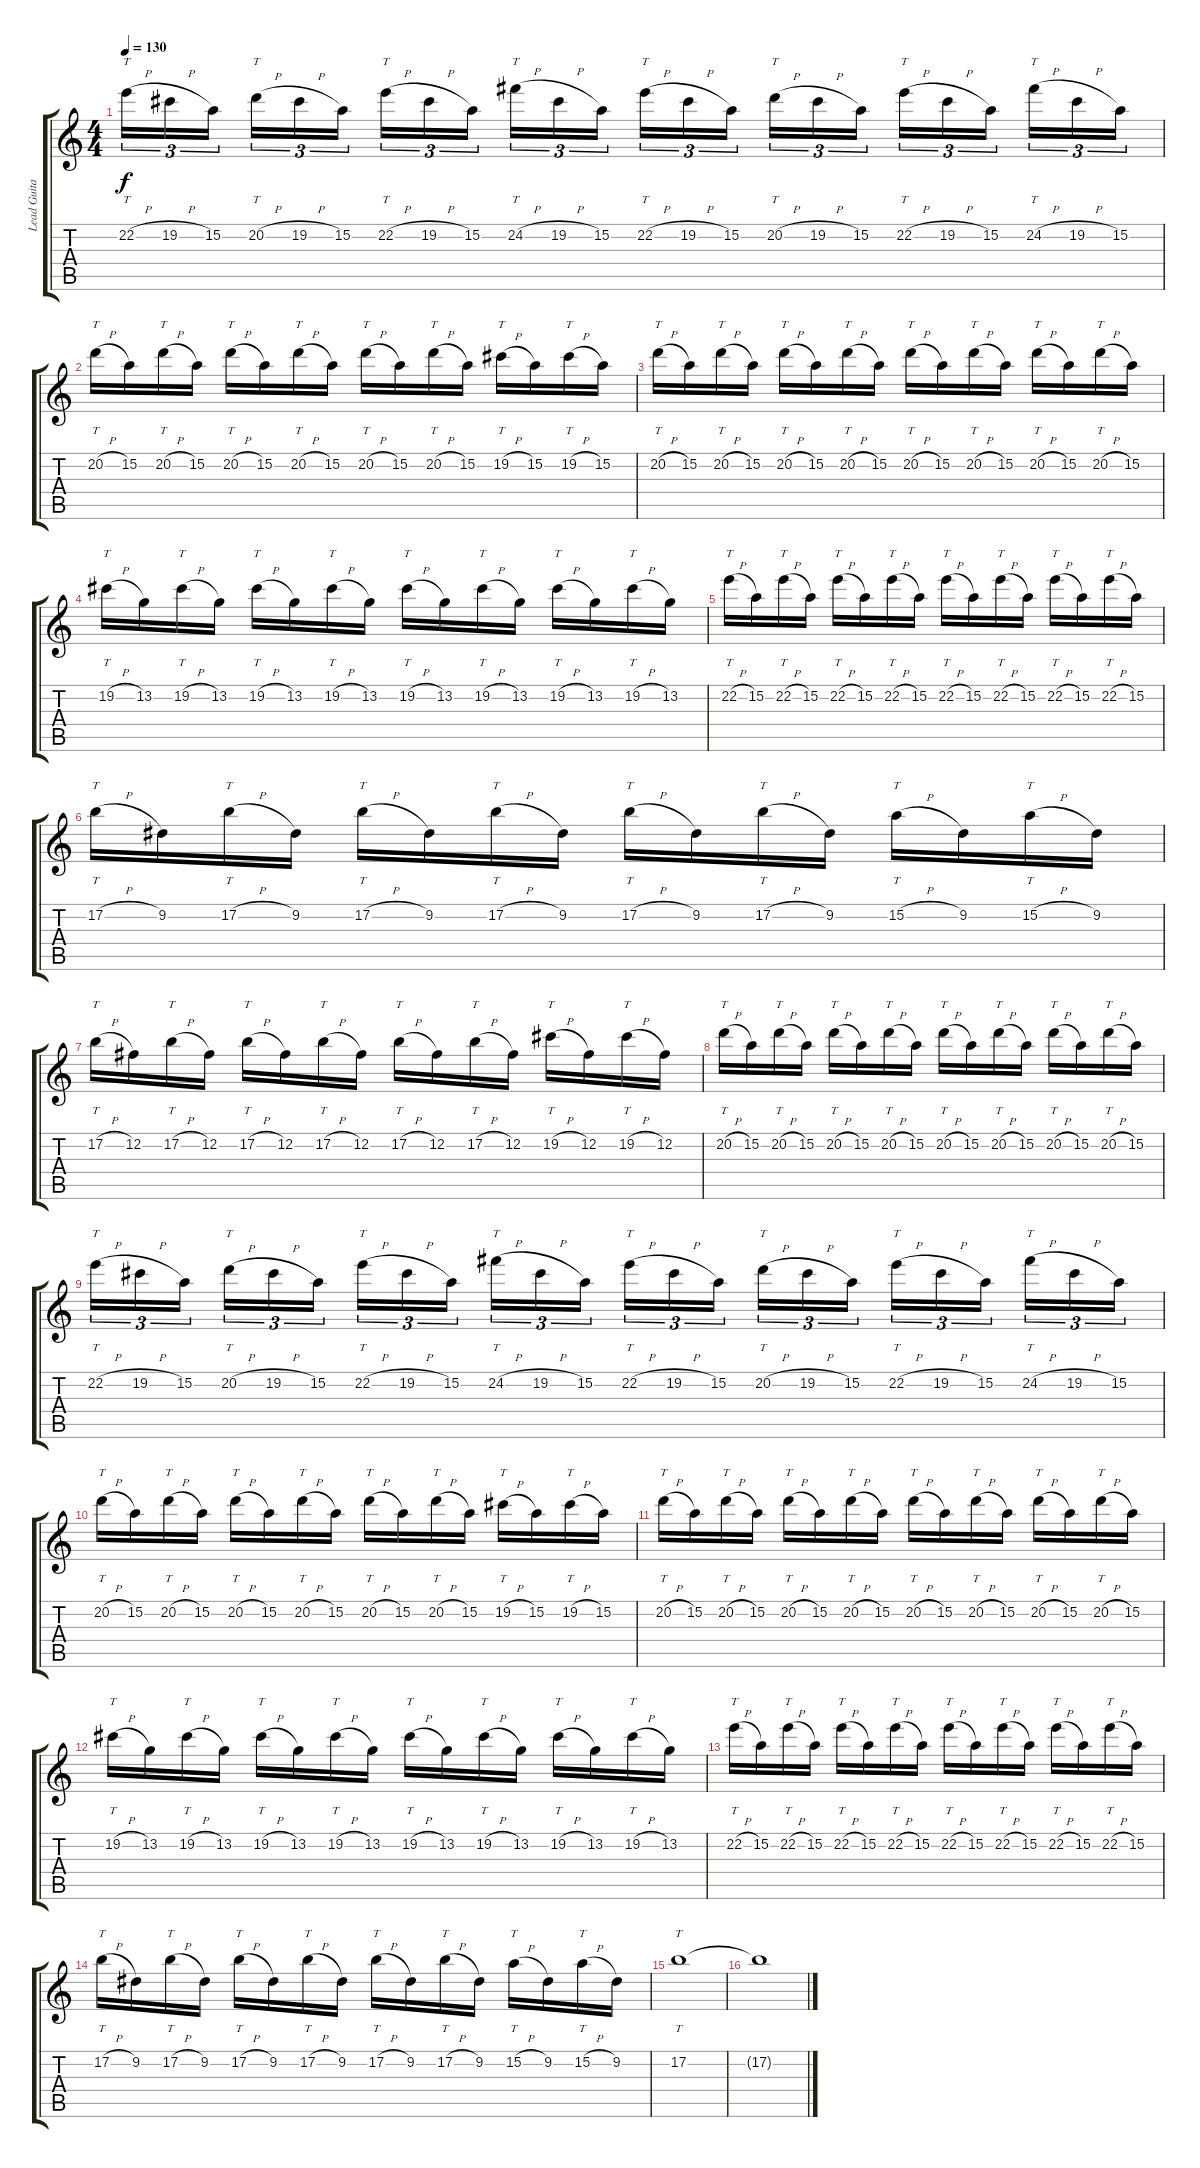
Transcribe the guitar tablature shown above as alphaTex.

\track ("Lead Guitar" "Lead Guita") {instrument distortionguitar}
\staff {score tabs}
\tuning (B3 Gb3 D3 A2 E2 B1) {hide}
\ts (4 4)
\tempo 130
\clef g2
\ks c
22.2{h}.16{tt tu (3 2) dy f} 19.2{h}.16{tu (3 2)} 15.2.16{tu (3 2) beam splitsecondary} 20.2{h}.16{tt tu (3 2)} 19.2{h}.16{tu (3 2)} 15.2.16{tu (3 2)} 22.2{h}.16{tt tu (3 2)} 19.2{h}.16{tu (3 2)} 15.2.16{tu (3 2) beam splitsecondary} 24.2{h}.16{tt tu (3 2)} 19.2{h}.16{tu (3 2)} 15.2.16{tu (3 2)} 22.2{h}.16{tt tu (3 2)} 19.2{h}.16{tu (3 2)} 15.2.16{tu (3 2) beam splitsecondary} 20.2{h}.16{tt tu (3 2)} 19.2{h}.16{tu (3 2)} 15.2.16{tu (3 2)} 22.2{h}.16{tt tu (3 2)} 19.2{h}.16{tu (3 2)} 15.2.16{tu (3 2) beam splitsecondary} 24.2{h}.16{tt tu (3 2)} 19.2{h}.16{tu (3 2)} 15.2.16{tu (3 2)} |
20.2{h}.16{tt} 15.2.16 20.2{h}.16{tt} 15.2.16 20.2{h}.16{tt} 15.2.16 20.2{h}.16{tt} 15.2.16 20.2{h}.16{tt} 15.2.16 20.2{h}.16{tt} 15.2.16 19.2{h}.16{tt} 15.2.16 19.2{h}.16{tt} 15.2.16 |
20.2{h}.16{tt} 15.2.16 20.2{h}.16{tt} 15.2.16 20.2{h}.16{tt} 15.2.16 20.2{h}.16{tt} 15.2.16 20.2{h}.16{tt} 15.2.16 20.2{h}.16{tt} 15.2.16 20.2{h}.16{tt} 15.2.16 20.2{h}.16{tt} 15.2.16 |
19.2{h}.16{tt} 13.2.16 19.2{h}.16{tt} 13.2.16 19.2{h}.16{tt} 13.2.16 19.2{h}.16{tt} 13.2.16 19.2{h}.16{tt} 13.2.16 19.2{h}.16{tt} 13.2.16 19.2{h}.16{tt} 13.2.16 19.2{h}.16{tt} 13.2.16 |
22.2{h}.16{tt} 15.2.16 22.2{h}.16{tt} 15.2.16 22.2{h}.16{tt} 15.2.16 22.2{h}.16{tt} 15.2.16 22.2{h}.16{tt} 15.2.16 22.2{h}.16{tt} 15.2.16 22.2{h}.16{tt} 15.2.16 22.2{h}.16{tt} 15.2.16 |
17.2{h}.16{tt} 9.2.16 17.2{h}.16{tt} 9.2.16 17.2{h}.16{tt} 9.2.16 17.2{h}.16{tt} 9.2.16 17.2{h}.16{tt} 9.2.16 17.2{h}.16{tt} 9.2.16 15.2{h}.16{tt} 9.2.16 15.2{h}.16{tt} 9.2.16 |
17.2{h}.16{tt} 12.2.16 17.2{h}.16{tt} 12.2.16 17.2{h}.16{tt} 12.2.16 17.2{h}.16{tt} 12.2.16 17.2{h}.16{tt} 12.2.16 17.2{h}.16{tt} 12.2.16 19.2{h}.16{tt} 12.2.16 19.2{h}.16{tt} 12.2.16 |
20.2{h}.16{tt} 15.2.16 20.2{h}.16{tt} 15.2.16 20.2{h}.16{tt} 15.2.16 20.2{h}.16{tt} 15.2.16 20.2{h}.16{tt} 15.2.16 20.2{h}.16{tt} 15.2.16 20.2{h}.16{tt} 15.2.16 20.2{h}.16{tt} 15.2.16 |
22.2{h}.16{tt tu (3 2)} 19.2{h}.16{tu (3 2)} 15.2.16{tu (3 2) beam splitsecondary} 20.2{h}.16{tt tu (3 2)} 19.2{h}.16{tu (3 2)} 15.2.16{tu (3 2)} 22.2{h}.16{tt tu (3 2)} 19.2{h}.16{tu (3 2)} 15.2.16{tu (3 2) beam splitsecondary} 24.2{h}.16{tt tu (3 2)} 19.2{h}.16{tu (3 2)} 15.2.16{tu (3 2)} 22.2{h}.16{tt tu (3 2)} 19.2{h}.16{tu (3 2)} 15.2.16{tu (3 2) beam splitsecondary} 20.2{h}.16{tt tu (3 2)} 19.2{h}.16{tu (3 2)} 15.2.16{tu (3 2)} 22.2{h}.16{tt tu (3 2)} 19.2{h}.16{tu (3 2)} 15.2.16{tu (3 2) beam splitsecondary} 24.2{h}.16{tt tu (3 2)} 19.2{h}.16{tu (3 2)} 15.2.16{tu (3 2)} |
20.2{h}.16{tt} 15.2.16 20.2{h}.16{tt} 15.2.16 20.2{h}.16{tt} 15.2.16 20.2{h}.16{tt} 15.2.16 20.2{h}.16{tt} 15.2.16 20.2{h}.16{tt} 15.2.16 19.2{h}.16{tt} 15.2.16 19.2{h}.16{tt} 15.2.16 |
20.2{h}.16{tt} 15.2.16 20.2{h}.16{tt} 15.2.16 20.2{h}.16{tt} 15.2.16 20.2{h}.16{tt} 15.2.16 20.2{h}.16{tt} 15.2.16 20.2{h}.16{tt} 15.2.16 20.2{h}.16{tt} 15.2.16 20.2{h}.16{tt} 15.2.16 |
19.2{h}.16{tt} 13.2.16 19.2{h}.16{tt} 13.2.16 19.2{h}.16{tt} 13.2.16 19.2{h}.16{tt} 13.2.16 19.2{h}.16{tt} 13.2.16 19.2{h}.16{tt} 13.2.16 19.2{h}.16{tt} 13.2.16 19.2{h}.16{tt} 13.2.16 |
22.2{h}.16{tt} 15.2.16 22.2{h}.16{tt} 15.2.16 22.2{h}.16{tt} 15.2.16 22.2{h}.16{tt} 15.2.16 22.2{h}.16{tt} 15.2.16 22.2{h}.16{tt} 15.2.16 22.2{h}.16{tt} 15.2.16 22.2{h}.16{tt} 15.2.16 |
17.2{h}.16{tt} 9.2.16 17.2{h}.16{tt} 9.2.16 17.2{h}.16{tt} 9.2.16 17.2{h}.16{tt} 9.2.16 17.2{h}.16{tt} 9.2.16 17.2{h}.16{tt} 9.2.16 15.2{h}.16{tt} 9.2.16 15.2{h}.16{tt} 9.2.16 |
17.2.1{tt} |
17.2{t}.1
